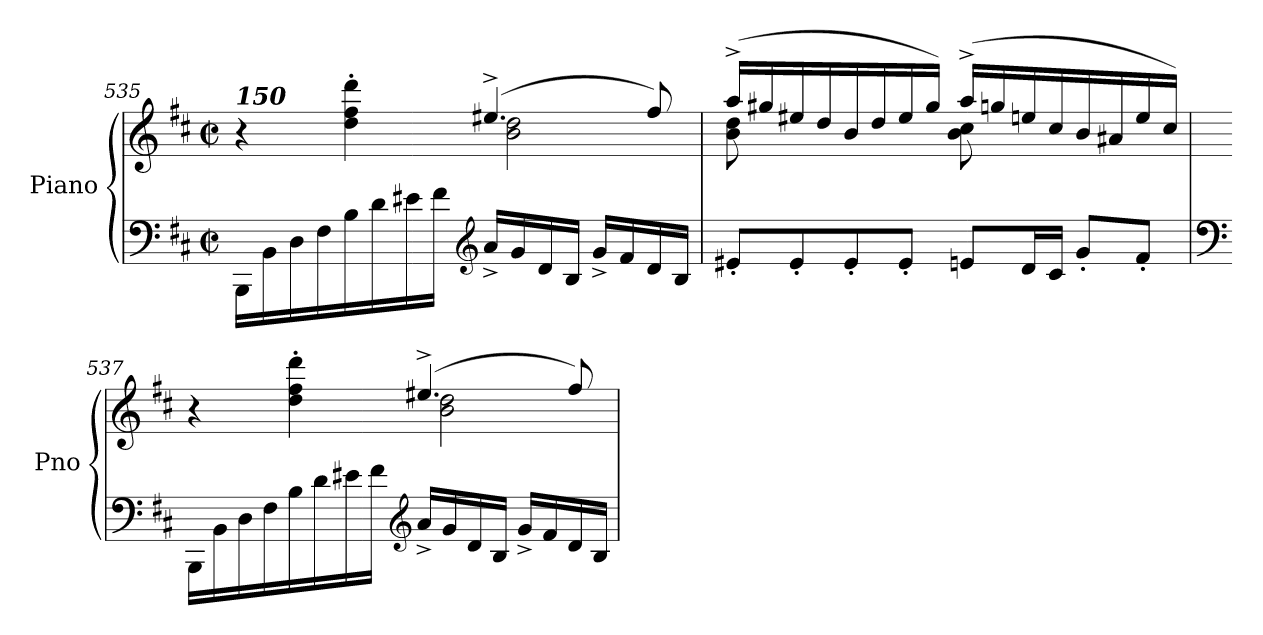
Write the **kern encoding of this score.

**kern	**kern	**dynam
*part1	*part1	*part1
*staff2	*staff1	*staff1/2
*I"Piano	*	*
*I'Pno	*	*
*clefF4	*clefG2	*
*k[f#c#]	*k[f#c#]	*
*M2/2	*M2/2	*
*met(c|)	*met(c|)	*
=535	=535	=535
*	*^	*
!	!LO:TX:a:Bi:t=150	!	!
!	!	!	!LO:DY:b
!	!	!	!LO:DY:n=1:b
!	!	!	!LO:DY:n=2:b
16BBB\LL	4r	2ryy	other-dynamics f other-dynamics
16BB\	.	.	.
16D\	.	.	.
16F#\	.	.	.
16B\	4dd\' 4ff#\' 4ddd\'	.	.
16d\	.	.	.
16e#X\	.	.	.
16f#\JJ	.	.	.
*clefG2	*	*	*
16a^/LL	(>4.ee#X^/	2b\ 2dd\	.
16g/	.	.	.
16d/	.	.	.
16B/JJ	.	.	.
16g^/LL	.	.	.
16f#/	.	.	.
16d/	8ff#/)	.	.
16B/JJ	.	.	.
!!LO:PB:g=z	!!
=536	=536	=536	=536
!	!	!	!LO:DY:b=2
8e#X'/L	(>16aa^/LL	8b\ 8dd\	other-dynamics
.	16gg#X/	.	.
8e#'/	16ee#X/	4.ryy	.
.	16dd/	.	.
8e#'/	16b/	.	.
.	16dd/	.	.
8e#'/J	16ee#/	.	.
.	16gg#/JJ)	.	.
8en/L	(>16aa^/LL	8b\ 8cc#\	.
.	16ggn/	.	.
16d/L	16een/	4.ryy	.
16c#/JJ	16cc#/	.	.
8g'/L	16b/	.	.
.	16a#X/	.	.
8f#'/J	16ee/	.	.
.	16cc#/JJ)	.	.
=537	=537	=537	=537
*clefF4	*	*	*
16BBB\LL	4r	2ryy	.
16BB\	.	.	.
16D\	.	.	.
16F#\	.	.	.
16B\	4dd\' 4ff#\' 4ddd\'	.	.
16d\	.	.	.
16e#X\	.	.	.
16f#\JJ	.	.	.
*clefG2	*	*	*
16a^/LL	(>4.ee#X^/	2b\ 2dd\	.
16g/	.	.	.
16d/	.	.	.
16B/JJ	.	.	.
16g^/LL	.	.	.
16f#/	.	.	.
16d/	8ff#/)	.	.
16B/JJ	.	.	.
*	*v	*v	*
=	=	=
*-	*-	*-
